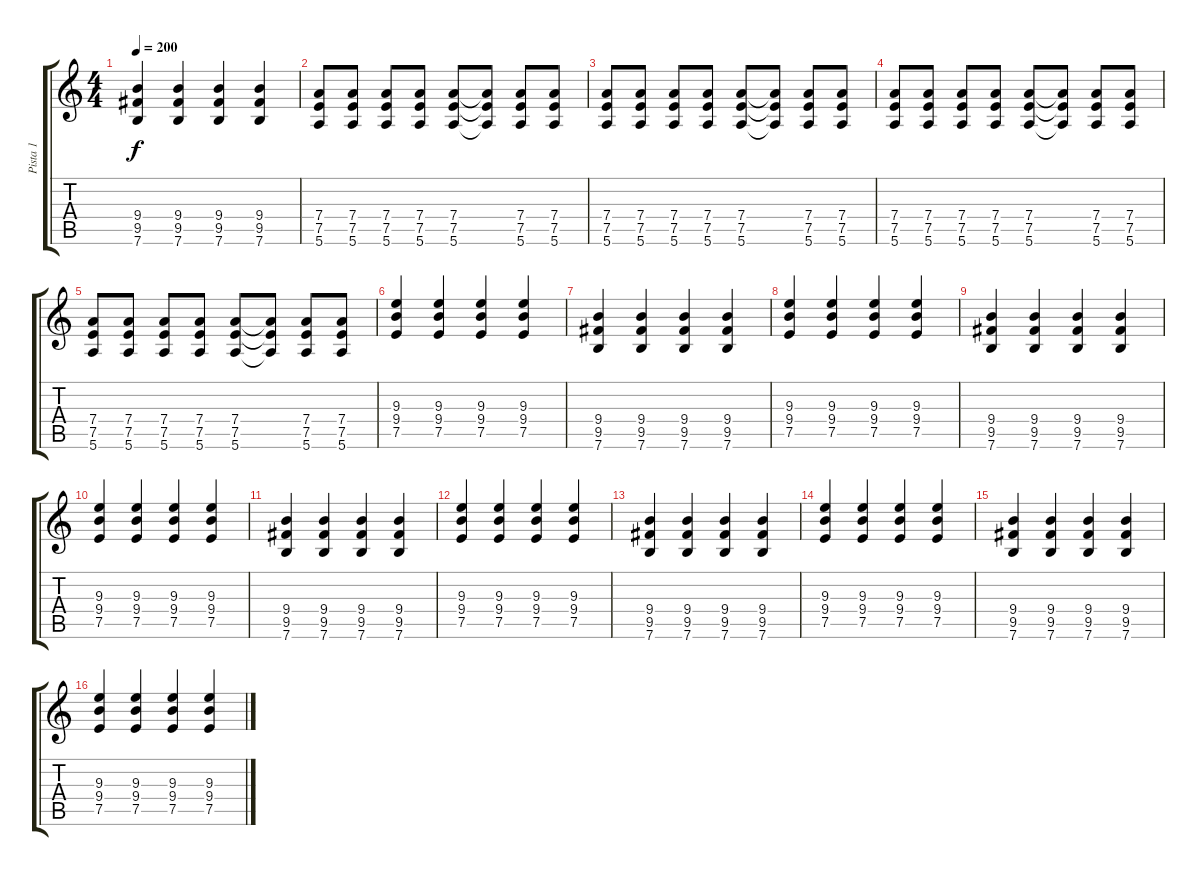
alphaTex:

\track ("Pista 1" "Pista 1") {instrument distortionguitar}
\staff {score tabs}
\tuning (E4 B3 G3 D3 A2 E2) {hide}
\ts (4 4)
\tempo 200
\clef g2
\ks c
(9.4 9.5 7.6).4{dy f} (9.4 9.5 7.6).4 (9.4 9.5 7.6).4 (9.4 9.5 7.6).4 |
(7.4 7.5 5.6).8 (7.4 7.5 5.6).8 (7.4 7.5 5.6).8 (7.4 7.5 5.6).8 (7.4 7.5 5.6).8 (7.4{t} 7.5{t} 5.6{t}).8 (7.4 7.5 5.6).8 (7.4 7.5 5.6).8 |
(7.4 7.5 5.6).8 (7.4 7.5 5.6).8 (7.4 7.5 5.6).8 (7.4 7.5 5.6).8 (7.4 7.5 5.6).8 (7.4{t} 7.5{t} 5.6{t}).8 (7.4 7.5 5.6).8 (7.4 7.5 5.6).8 |
(7.4 7.5 5.6).8 (7.4 7.5 5.6).8 (7.4 7.5 5.6).8 (7.4 7.5 5.6).8 (7.4 7.5 5.6).8 (7.4{t} 7.5{t} 5.6{t}).8 (7.4 7.5 5.6).8 (7.4 7.5 5.6).8 |
(7.4 7.5 5.6).8 (7.4 7.5 5.6).8 (7.4 7.5 5.6).8 (7.4 7.5 5.6).8 (7.4 7.5 5.6).8 (7.4{t} 7.5{t} 5.6{t}).8 (7.4 7.5 5.6).8 (7.4 7.5 5.6).8 |
(9.3 9.4 7.5).4 (9.3 9.4 7.5).4 (9.3 9.4 7.5).4 (9.3 9.4 7.5).4 |
(9.4 9.5 7.6).4 (9.4 9.5 7.6).4 (9.4 9.5 7.6).4 (9.4 9.5 7.6).4 |
(9.3 9.4 7.5).4 (9.3 9.4 7.5).4 (9.3 9.4 7.5).4 (9.3 9.4 7.5).4 |
(9.4 9.5 7.6).4 (9.4 9.5 7.6).4 (9.4 9.5 7.6).4 (9.4 9.5 7.6).4 |
(9.3 9.4 7.5).4 (9.3 9.4 7.5).4 (9.3 9.4 7.5).4 (9.3 9.4 7.5).4 |
(9.4 9.5 7.6).4 (9.4 9.5 7.6).4 (9.4 9.5 7.6).4 (9.4 9.5 7.6).4 |
(9.3 9.4 7.5).4 (9.3 9.4 7.5).4 (9.3 9.4 7.5).4 (9.3 9.4 7.5).4 |
(9.4 9.5 7.6).4 (9.4 9.5 7.6).4 (9.4 9.5 7.6).4 (9.4 9.5 7.6).4 |
(9.3 9.4 7.5).4 (9.3 9.4 7.5).4 (9.3 9.4 7.5).4 (9.3 9.4 7.5).4 |
(9.4 9.5 7.6).4 (9.4 9.5 7.6).4 (9.4 9.5 7.6).4 (9.4 9.5 7.6).4 |
(9.3 9.4 7.5).4 (9.3 9.4 7.5).4 (9.3 9.4 7.5).4 (9.3 9.4 7.5).4
